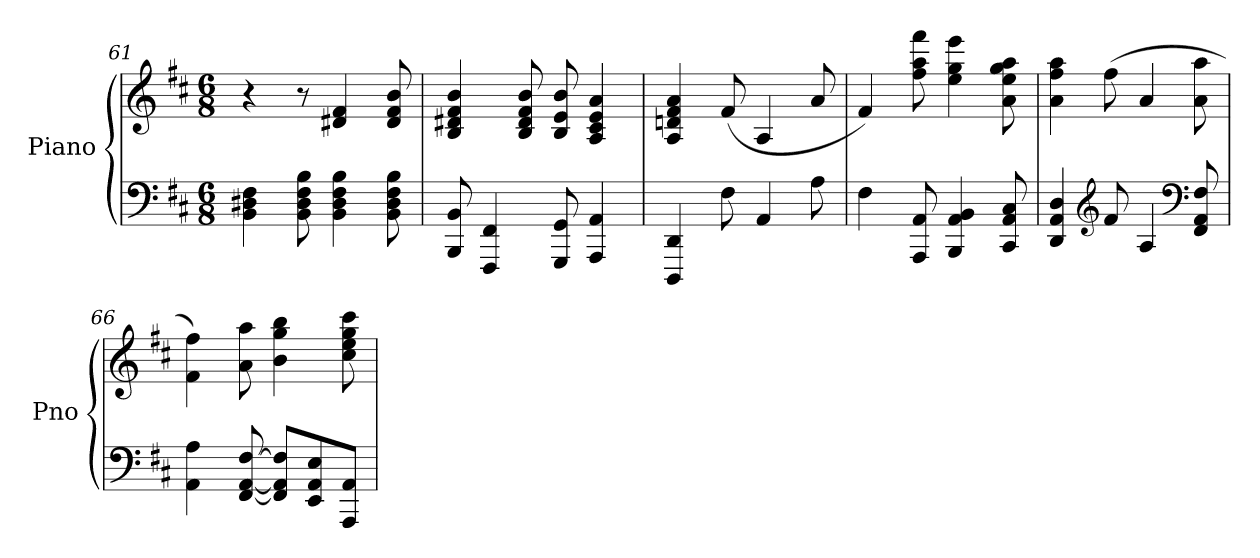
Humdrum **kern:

**kern	**kern
*part1	*part1
*staff2	*staff1
*I"Piano	*
*I'Pno	*
*clefF4	*clefG2
*k[f#c#]	*k[f#c#]
*M6/8	*M6/8
=61	=61
4BB\ 4D#X\ 4F#\	4r
8BB\ 8D#\ 8F#\ 8B\	8r
4BB\ 4D#\ 4F#\ 4B\	4d#X/ 4f#/
8BB\ 8D#\ 8F#\ 8B\	8d#/ 8f#/ 8b/
=62	=62
8BBB/ 8BB/	4B/ 4d#X/ 4f#/ 4b/
4FFF#/ 4FF#/	.
.	8B/ 8d#/ 8f#/ 8b/
8GGG/ 8GG/	8B/ 8e/ 8b/
4AAA/ 4AA/	4A/ 4c#/ 4e/ 4a/
=63	=63
4DDD/ 4DD/	4A/ 4dn/ 4f#/ 4a/
8F#\	(8f#/
4AA/	4A/
8A\	8a/
!!LO:LB:g=z
=64	=64
4F#\	4f#/)
8AAA/ 8AA/	8ff#\ 8aa\ 8fff#\
4BBB/ 4AA/ 4BB/	4ee\ 4gg\ 4eee\
8CC#/ 8AA/ 8C#/	8a\ 8ee\ 8gg\ 8aa\
=65	=65
4DD/ 4AA/ 4D/	4a\ 4ff#\ 4aa\
*clefG2	*
8f#/	(8ff#\
4A/	4a/
*clefF4	*
8FF#/ 8AA/ 8F#/	8a\ 8aa\
=66	=66
4AA\ 4A\	4f#\ 4ff#\)
[8FF#/ [8AA/ [8F#/	8a\ 8aa\
8FF#/] 8AA/] 8F#/]L	4b\ 4gg\ 4bb\
8EE/ 8AA/ 8E/	.
8AAA/ 8AA/J	8cc#\ 8ee\ 8gg\ 8ccc#\
=	=
*-	*-
